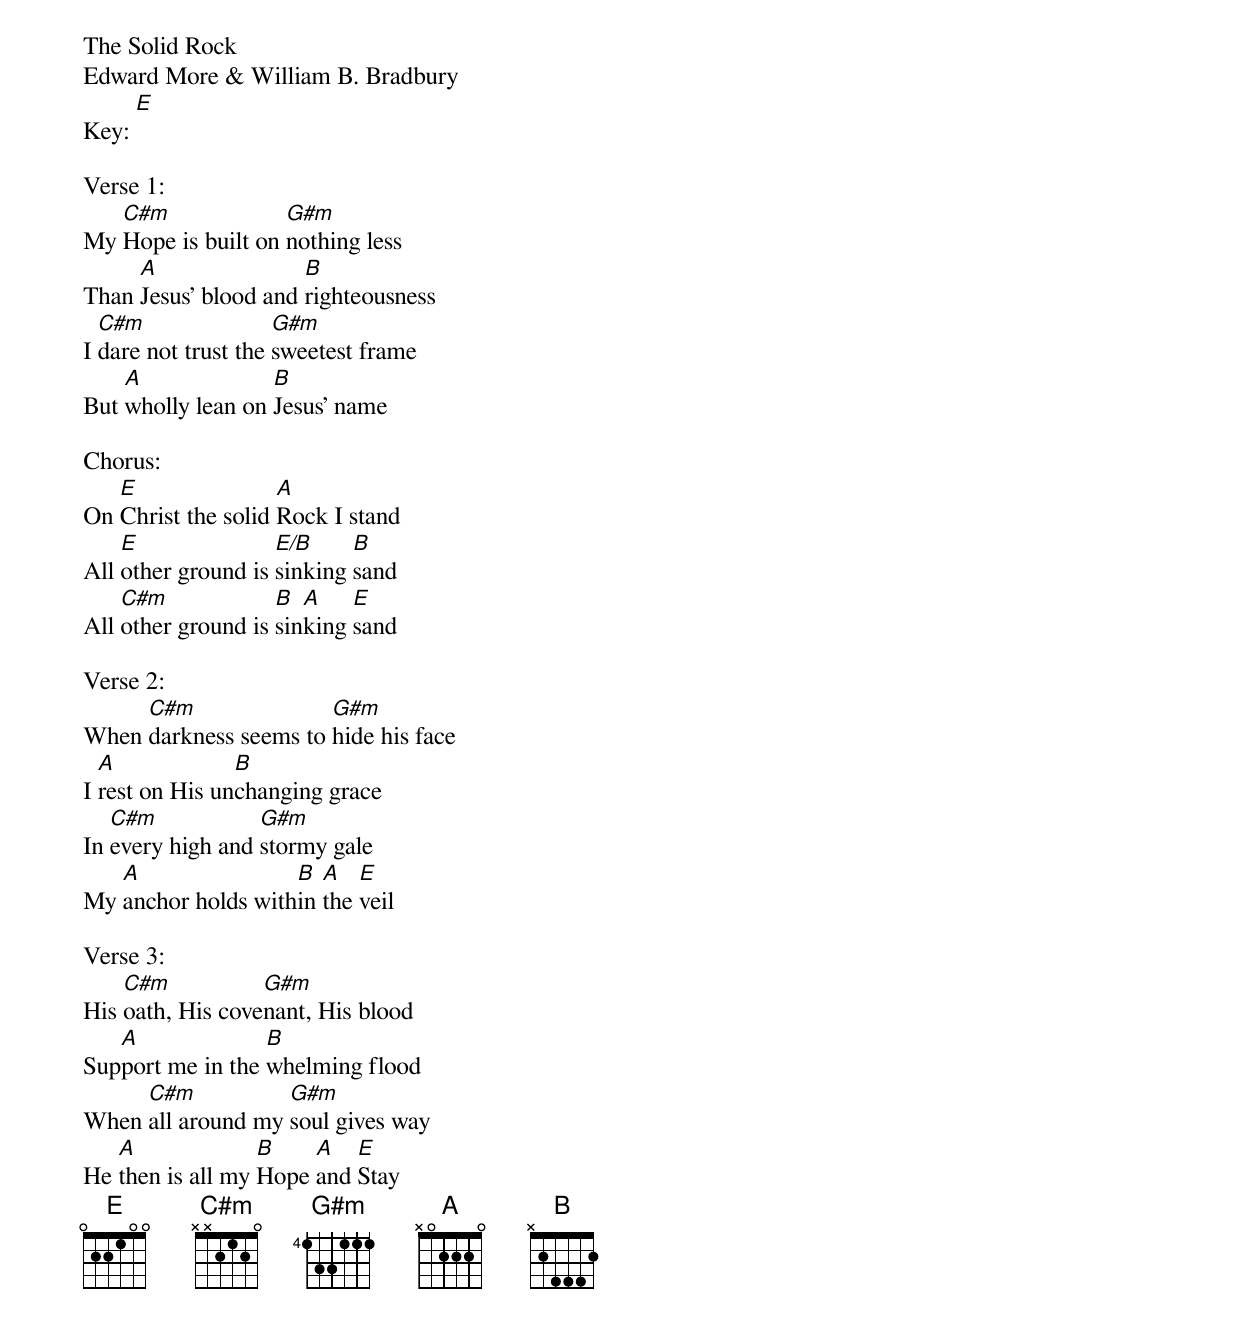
The Solid Rock
Edward More & William B. Bradbury
Key: [E]

Verse 1:
My [C#m]Hope is built on [G#m]nothing less
Than [A]Jesus' blood and [B]righteousness
I [C#m]dare not trust the [G#m]sweetest frame
But [A]wholly lean on [B]Jesus' name

Chorus:
On [E]Christ the solid [A]Rock I stand
All [E]other ground is [E/B]sinking [B]sand
All [C#m]other ground is [B]sin[A]king [E]sand

Verse 2:
When [C#m]darkness seems to [G#m]hide his face
I [A]rest on His un[B]changing grace
In [C#m]every high and [G#m]stormy gale
My [A]anchor holds with[B]in [A]the [E]veil

Verse 3:
His [C#m]oath, His cove[G#m]nant, His blood
Sup[A]port me in the [B]whelming flood
When [C#m]all around my [G#m]soul gives way
He [A]then is all my [B]Hope [A]and [E]Stay
